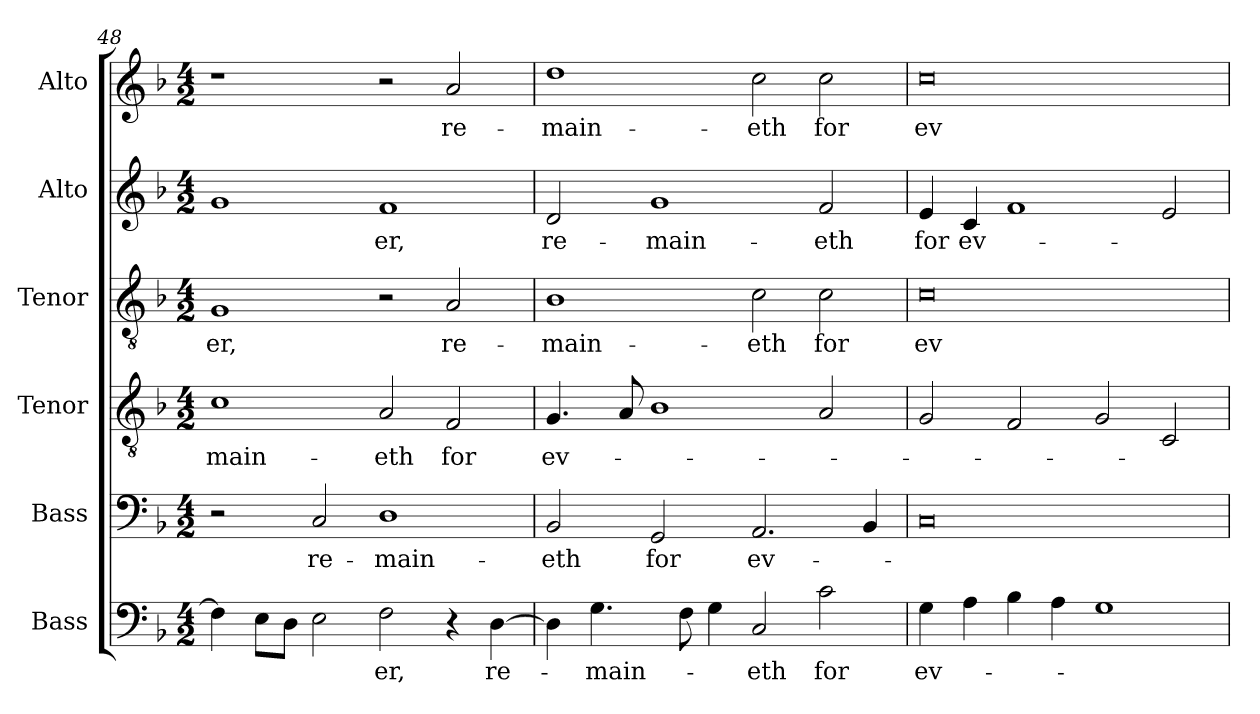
**kern	**text	**kern	**text	**kern	**text	**kern	**text	**kern	**text	**kern	**text
*part6	*part6	*part5	*part5	*part4	*part4	*part3	*part3	*part2	*part2	*part1	*part1
*staff6	*staff6	*staff5	*staff5	*staff4	*staff4	*staff3	*staff3	*staff2	*staff2	*staff1	*staff1
*I"Bass	*	*I"Bass	*	*I"Tenor	*	*I"Tenor	*	*I"Alto	*	*I"Alto	*
*I'B.	*	*I'B.	*	*I'T.	*	*I'T.	*	*I'A.	*	*I'A.	*
*clefF4	*	*clefF4	*	*clefGv2	*	*clefGv2	*	*clefG2	*	*clefG2	*
*	*	*	*	*ITrd7c12	*	*ITrd7c12	*	*	*	*	*
*k[b-]	*	*k[b-]	*	*k[b-]	*	*k[b-]	*	*k[b-]	*	*k[b-]	*
*F:	*	*F:	*	*F:	*	*F:	*	*F:	*	*F:	*
*M4/2	*	*M4/2	*	*M4/2	*	*M4/2	*	*M4/2	*	*M4/2	*
=48	=48	=48	=48	=48	=48	=48	=48	=48	=48	=48	=48
!	!	!	!	!	!LO:LY:b:color=#000000	!	!	!	!	!	!
!	!	!	!	!	!	!	!LO:LY:b:color=#000000	!	!	!	!
4Fi\]	.	2r	.	1Ci	-main-	1GGi	-er,	1gi	.	1r	.
8Ei\L	.	.	.	.	.	.	.	.	.	.	.
8Di\J	.	.	.	.	.	.	.	.	.	.	.
!	!	!	!LO:LY:b:color=#000000	!	!	!	!	!	!	!	!
2Ei\	.	2Ci/	re-	.	.	.	.	.	.	.	.
!	!LO:LY:b:color=#000000	!	!	!	!	!	!	!	!	!	!
!	!	!	!LO:LY:b:color=#000000	!	!	!	!	!	!	!	!
!	!	!	!	!	!LO:LY:b:color=#000000	!	!	!	!	!	!
!	!	!	!	!	!	!	!	!	!LO:LY:b:color=#000000	!	!
2Fi\	-er,	1Di	-main-	2AAi/	-eth	2r	.	1fi	-er,	2r	.
!	!	!	!	!	!LO:LY:b:color=#000000	!	!	!	!	!	!
!	!	!	!	!	!	!	!LO:LY:b:color=#000000	!	!	!	!
!	!	!	!	!	!	!	!	!	!	!	!LO:LY:b:color=#000000
4r	.	.	.	2FFi/	for	2AAi/	re-	.	.	2ai/	re-
!	!LO:LY:b:color=#000000	!	!	!	!	!	!	!	!	!	!
[4Di\	re-	.	.	.	.	.	.	.	.	.	.
!!LO:PB:g=z
=49	=49	=49	=49	=49	=49	=49	=49	=49	=49	=49	=49
!	!	!	!LO:LY:b:color=#000000	!	!	!	!	!	!	!	!
!	!	!	!	!	!LO:LY:b:color=#000000	!	!	!	!	!	!
!	!	!	!	!	!	!	!LO:LY:b:color=#000000	!	!	!	!
!	!	!	!	!	!	!	!	!	!LO:LY:b:color=#000000	!	!
!	!	!	!	!	!	!	!	!	!	!	!LO:LY:b:color=#000000
4Di\]	.	2BB-i/	-eth	4.GGi/	ev-	1BB-i	-main-	2di/	re-	1ddi	-main-
!	!LO:LY:b:color=#000000	!	!	!	!	!	!	!	!	!	!
4.Gi\	-main-	.	.	.	.	.	.	.	.	.	.
.	.	.	.	8AAi/	.	.	.	.	.	.	.
!	!	!	!LO:LY:b:color=#000000	!	!	!	!	!	!	!	!
!	!	!	!	!	!	!	!	!	!LO:LY:b:color=#000000	!	!
.	.	2GGi/	for	1BB-i	.	.	.	1gi	-main-	.	.
8Fi\	.	.	.	.	.	.	.	.	.	.	.
4Gi\	.	.	.	.	.	.	.	.	.	.	.
!	!LO:LY:b:color=#000000	!	!	!	!	!	!	!	!	!	!
!	!	!	!LO:LY:b:color=#000000	!	!	!	!	!	!	!	!
!	!	!	!	!	!	!	!LO:LY:b:color=#000000	!	!	!	!
!	!	!	!	!	!	!	!	!	!	!	!LO:LY:b:color=#000000
2Ci/	-eth	2.AAi/	ev-	.	.	2Ci\	-eth	.	.	2cci\	-eth
!	!LO:LY:b:color=#000000	!	!	!	!	!	!	!	!	!	!
!	!	!	!	!	!	!	!LO:LY:b:color=#000000	!	!	!	!
!	!	!	!	!	!	!	!	!	!LO:LY:b:color=#000000	!	!
!	!	!	!	!	!	!	!	!	!	!	!LO:LY:b:color=#000000
2ci\	for	.	.	2AAi/	.	2Ci\	for	2fi/	-eth	2cci\	for
.	.	4BB-i/	.	.	.	.	.	.	.	.	.
=50	=50	=50	=50	=50	=50	=50	=50	=50	=50	=50	=50
!	!LO:LY:b:color=#000000	!	!	!	!	!	!	!	!	!	!
!	!	!	!	!	!	!	!LO:LY:b:color=#000000	!	!	!	!
!	!	!	!	!	!	!	!	!	!LO:LY:b:color=#000000	!	!
!	!	!	!	!	!	!	!	!	!	!	!LO:LY:b:color=#000000
4Gi\	ev-	0Ci	.	2GGi/	.	0Ci	ev-	4ei/	for	0cci	ev-
!	!	!	!	!	!	!	!	!	!LO:LY:b:color=#000000	!	!
4Ai\	.	.	.	.	.	.	.	4ci/	ev-	.	.
4B-i\	.	.	.	2FFi/	.	.	.	1fi	.	.	.
4Ai\	.	.	.	.	.	.	.	.	.	.	.
1Gi	.	.	.	2GGi/	.	.	.	.	.	.	.
.	.	.	.	2CCi/	.	.	.	2ei/	.	.	.
=	=	=	=	=	=	=	=	=	=	=	=
*-	*-	*-	*-	*-	*-	*-	*-	*-	*-	*-	*-
